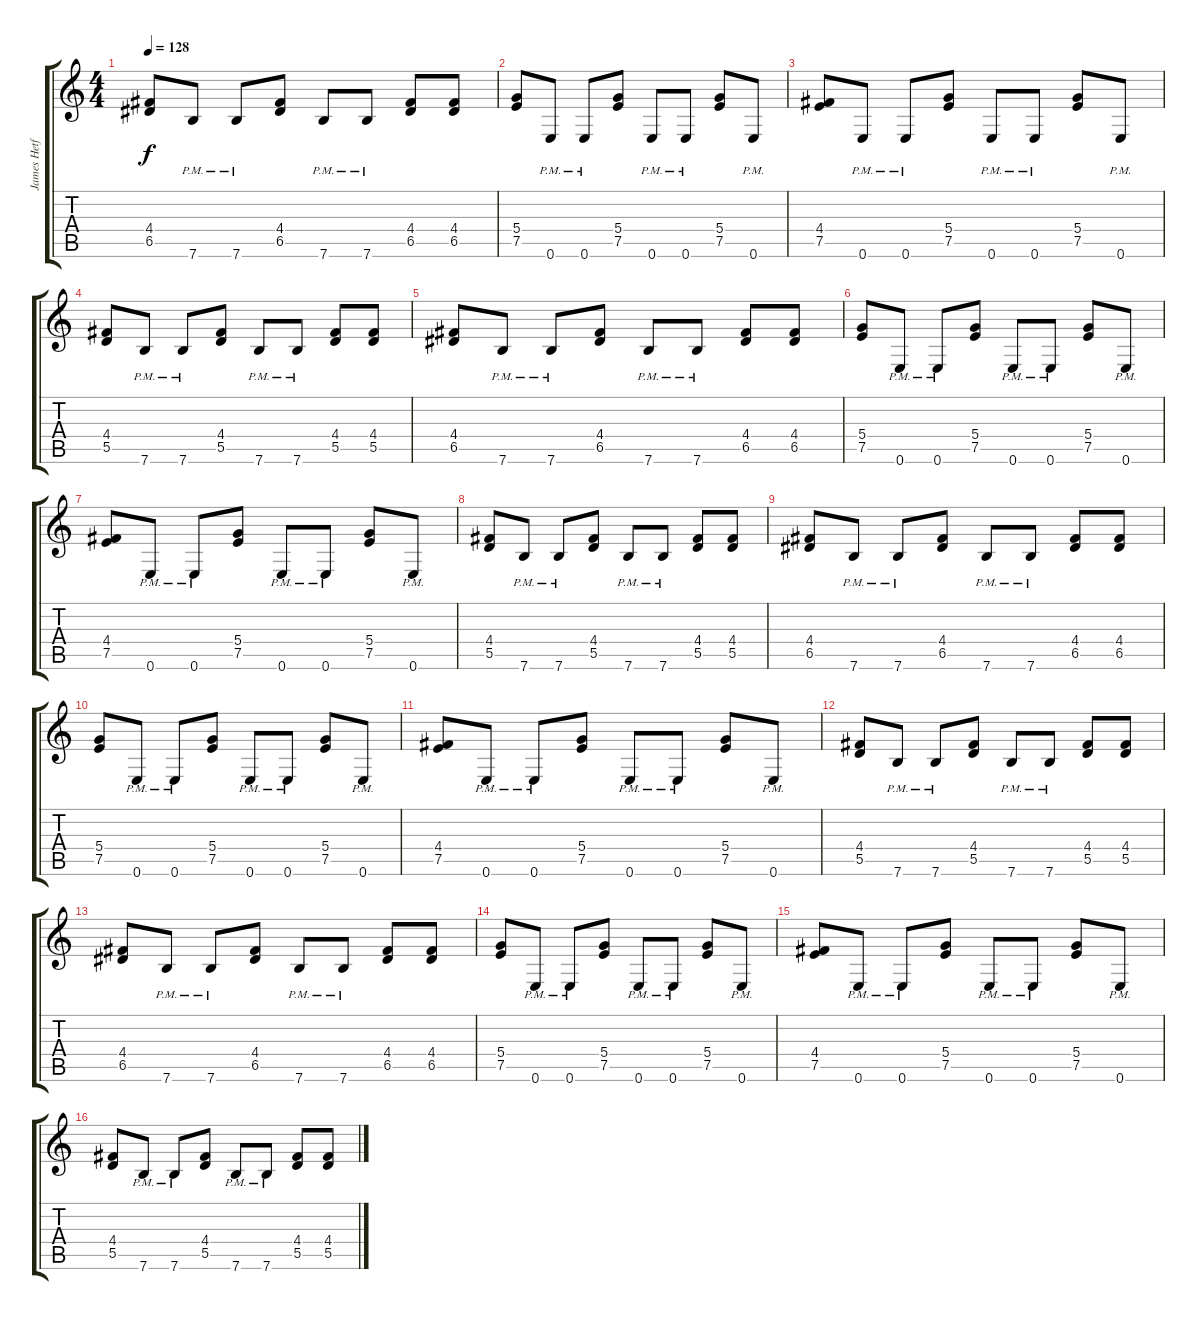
\track ("James Hetfield" "James Hetf") {instrument distortionguitar}
\staff {score tabs}
\tuning (E4 B3 G3 D3 A2 E2) {hide}
\ts (4 4)
\tempo 128
\clef g2
\ks c
(4.4 6.5).8{dy f} 7.6{pm}.8 7.6{pm}.8 (4.4 6.5).8 7.6{pm}.8 7.6{pm}.8 (4.4 6.5).8 (4.4 6.5).8 |
(5.4 7.5).8 0.6{pm}.8 0.6{pm}.8 (5.4 7.5).8 0.6{pm}.8 0.6{pm}.8 (5.4 7.5).8 0.6{pm}.8 |
(4.4 7.5).8 0.6{pm}.8 0.6{pm}.8 (5.4 7.5).8 0.6{pm}.8 0.6{pm}.8 (5.4 7.5).8 0.6{pm}.8 |
(4.4 5.5).8 7.6{pm}.8 7.6{pm}.8 (4.4 5.5).8 7.6{pm}.8 7.6{pm}.8 (4.4 5.5).8 (4.4 5.5).8 |
(4.4 6.5).8 7.6{pm}.8 7.6{pm}.8 (4.4 6.5).8 7.6{pm}.8 7.6{pm}.8 (4.4 6.5).8 (4.4 6.5).8 |
(5.4 7.5).8 0.6{pm}.8 0.6{pm}.8 (5.4 7.5).8 0.6{pm}.8 0.6{pm}.8 (5.4 7.5).8 0.6{pm}.8 |
(4.4 7.5).8 0.6{pm}.8 0.6{pm}.8 (5.4 7.5).8 0.6{pm}.8 0.6{pm}.8 (5.4 7.5).8 0.6{pm}.8 |
(4.4 5.5).8 7.6{pm}.8 7.6{pm}.8 (4.4 5.5).8 7.6{pm}.8 7.6{pm}.8 (4.4 5.5).8 (4.4 5.5).8 |
(4.4 6.5).8 7.6{pm}.8 7.6{pm}.8 (4.4 6.5).8 7.6{pm}.8 7.6{pm}.8 (4.4 6.5).8 (4.4 6.5).8 |
(5.4 7.5).8 0.6{pm}.8 0.6{pm}.8 (5.4 7.5).8 0.6{pm}.8 0.6{pm}.8 (5.4 7.5).8 0.6{pm}.8 |
(4.4 7.5).8 0.6{pm}.8 0.6{pm}.8 (5.4 7.5).8 0.6{pm}.8 0.6{pm}.8 (5.4 7.5).8 0.6{pm}.8 |
(4.4 5.5).8 7.6{pm}.8 7.6{pm}.8 (4.4 5.5).8 7.6{pm}.8 7.6{pm}.8 (4.4 5.5).8 (4.4 5.5).8 |
(4.4 6.5).8 7.6{pm}.8 7.6{pm}.8 (4.4 6.5).8 7.6{pm}.8 7.6{pm}.8 (4.4 6.5).8 (4.4 6.5).8 |
(5.4 7.5).8 0.6{pm}.8 0.6{pm}.8 (5.4 7.5).8 0.6{pm}.8 0.6{pm}.8 (5.4 7.5).8 0.6{pm}.8 |
(4.4 7.5).8 0.6{pm}.8 0.6{pm}.8 (5.4 7.5).8 0.6{pm}.8 0.6{pm}.8 (5.4 7.5).8 0.6{pm}.8 |
(4.4 5.5).8 7.6{pm}.8 7.6{pm}.8 (4.4 5.5).8 7.6{pm}.8 7.6{pm}.8 (4.4 5.5).8 (4.4 5.5).8
